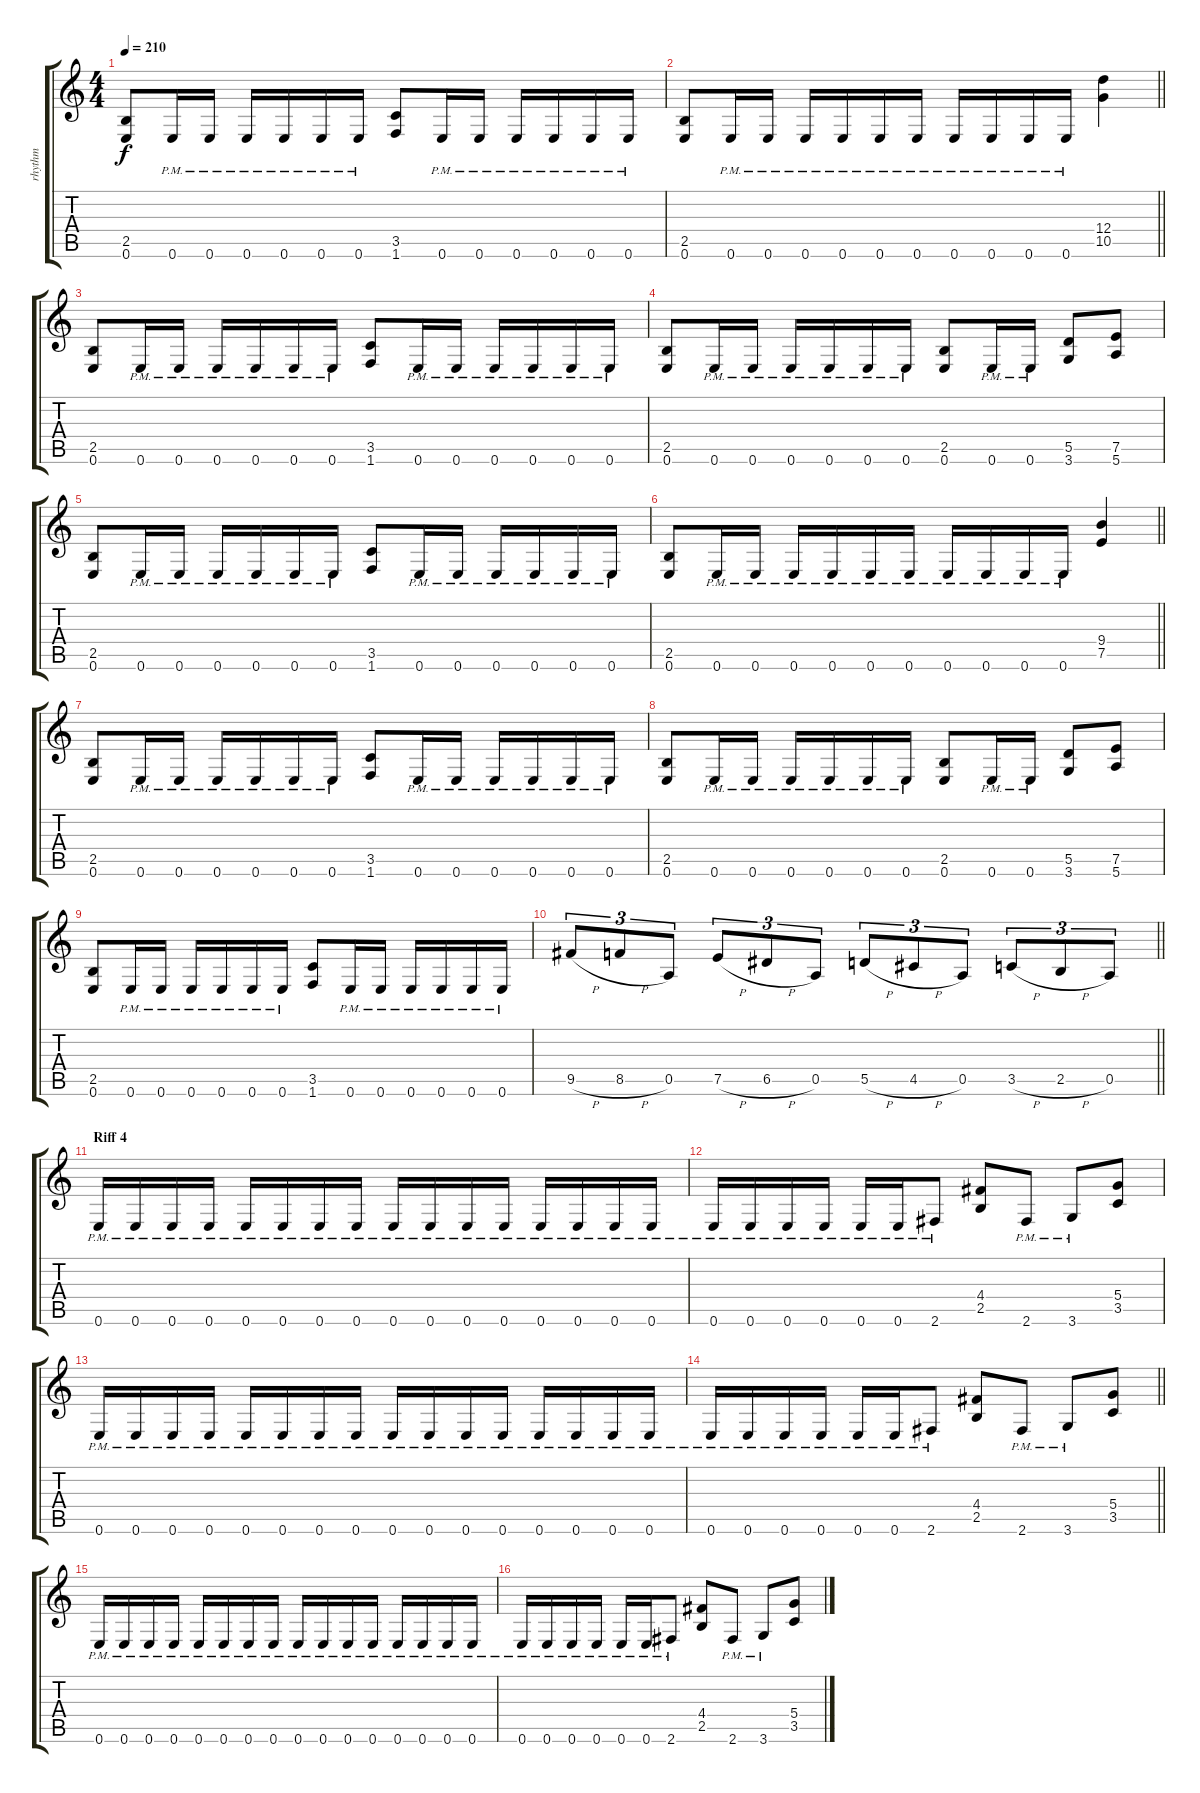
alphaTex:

\track ("rhythm" "rhythm") {instrument distortionguitar}
\staff {score tabs}
\tuning (E4 B3 G3 D3 A2 E2) {hide}
\ts (4 4)
\tempo 210
\clef g2
\ks c
(2.5 0.6).8{dy f} 0.6{pm}.16 0.6{pm}.16 0.6{pm}.16 0.6{pm}.16 0.6{pm}.16 0.6{pm}.16 (3.5 1.6).8 0.6{pm}.16 0.6{pm}.16 0.6{pm}.16 0.6{pm}.16 0.6{pm}.16 0.6{pm}.16 |
\barLineRight lightlight
(2.5 0.6).8 0.6{pm}.16 0.6{pm}.16 0.6{pm}.16 0.6{pm}.16 0.6{pm}.16 0.6{pm}.16 0.6{pm}.16 0.6{pm}.16 0.6{pm}.16 0.6{pm}.16 (12.4 10.5).4 |
(2.5 0.6).8 0.6{pm}.16 0.6{pm}.16 0.6{pm}.16 0.6{pm}.16 0.6{pm}.16 0.6{pm}.16 (3.5 1.6).8 0.6{pm}.16 0.6{pm}.16 0.6{pm}.16 0.6{pm}.16 0.6{pm}.16 0.6{pm}.16 |
(2.5 0.6).8 0.6{pm}.16 0.6{pm}.16 0.6{pm}.16 0.6{pm}.16 0.6{pm}.16 0.6{pm}.16 (2.5 0.6).8 0.6{pm}.16 0.6{pm}.16 (5.5 3.6).8 (7.5 5.6).8 |
(2.5 0.6).8 0.6{pm}.16 0.6{pm}.16 0.6{pm}.16 0.6{pm}.16 0.6{pm}.16 0.6{pm}.16 (3.5 1.6).8 0.6{pm}.16 0.6{pm}.16 0.6{pm}.16 0.6{pm}.16 0.6{pm}.16 0.6{pm}.16 |
\barLineRight lightlight
(2.5 0.6).8 0.6{pm}.16 0.6{pm}.16 0.6{pm}.16 0.6{pm}.16 0.6{pm}.16 0.6{pm}.16 0.6{pm}.16 0.6{pm}.16 0.6{pm}.16 0.6{pm}.16 (9.4 7.5).4 |
(2.5 0.6).8 0.6{pm}.16 0.6{pm}.16 0.6{pm}.16 0.6{pm}.16 0.6{pm}.16 0.6{pm}.16 (3.5 1.6).8 0.6{pm}.16 0.6{pm}.16 0.6{pm}.16 0.6{pm}.16 0.6{pm}.16 0.6{pm}.16 |
(2.5 0.6).8 0.6{pm}.16 0.6{pm}.16 0.6{pm}.16 0.6{pm}.16 0.6{pm}.16 0.6{pm}.16 (2.5 0.6).8 0.6{pm}.16 0.6{pm}.16 (5.5 3.6).8 (7.5 5.6).8 |
(2.5 0.6).8 0.6{pm}.16 0.6{pm}.16 0.6{pm}.16 0.6{pm}.16 0.6{pm}.16 0.6{pm}.16 (3.5 1.6).8 0.6{pm}.16 0.6{pm}.16 0.6{pm}.16 0.6{pm}.16 0.6{pm}.16 0.6{pm}.16 |
\barLineRight lightlight
9.5{h}.8{tu (3 2)} 8.5{h}.8{tu (3 2)} 0.5.8{tu (3 2)} 7.5{h}.8{tu (3 2)} 6.5{h}.8{tu (3 2)} 0.5.8{tu (3 2)} 5.5{h}.8{tu (3 2)} 4.5{h}.8{tu (3 2)} 0.5.8{tu (3 2)} 3.5{h}.8{tu (3 2)} 2.5{h}.8{tu (3 2)} 0.5.8{tu (3 2)} |
\section ("" "Riff 4")
0.6{pm}.16 0.6{pm}.16 0.6{pm}.16 0.6{pm}.16 0.6{pm}.16 0.6{pm}.16 0.6{pm}.16 0.6{pm}.16 0.6{pm}.16 0.6{pm}.16 0.6{pm}.16 0.6{pm}.16 0.6{pm}.16 0.6{pm}.16 0.6{pm}.16 0.6{pm}.16 |
0.6{pm}.16 0.6{pm}.16 0.6{pm}.16 0.6{pm}.16 0.6{pm}.16 0.6{pm}.16 2.6{pm}.8 (4.4 2.5).8 2.6{pm}.8 3.6{pm}.8 (5.4 3.5).8 |
0.6{pm}.16 0.6{pm}.16 0.6{pm}.16 0.6{pm}.16 0.6{pm}.16 0.6{pm}.16 0.6{pm}.16 0.6{pm}.16 0.6{pm}.16 0.6{pm}.16 0.6{pm}.16 0.6{pm}.16 0.6{pm}.16 0.6{pm}.16 0.6{pm}.16 0.6{pm}.16 |
\barLineRight lightlight
0.6{pm}.16 0.6{pm}.16 0.6{pm}.16 0.6{pm}.16 0.6{pm}.16 0.6{pm}.16 2.6{pm}.8 (4.4 2.5).8 2.6{pm}.8 3.6{pm}.8 (5.4 3.5).8 |
0.6{pm}.16 0.6{pm}.16 0.6{pm}.16 0.6{pm}.16 0.6{pm}.16 0.6{pm}.16 0.6{pm}.16 0.6{pm}.16 0.6{pm}.16 0.6{pm}.16 0.6{pm}.16 0.6{pm}.16 0.6{pm}.16 0.6{pm}.16 0.6{pm}.16 0.6{pm}.16 |
0.6{pm}.16 0.6{pm}.16 0.6{pm}.16 0.6{pm}.16 0.6{pm}.16 0.6{pm}.16 2.6{pm}.8 (4.4 2.5).8 2.6{pm}.8 3.6{pm}.8 (5.4 3.5).8
